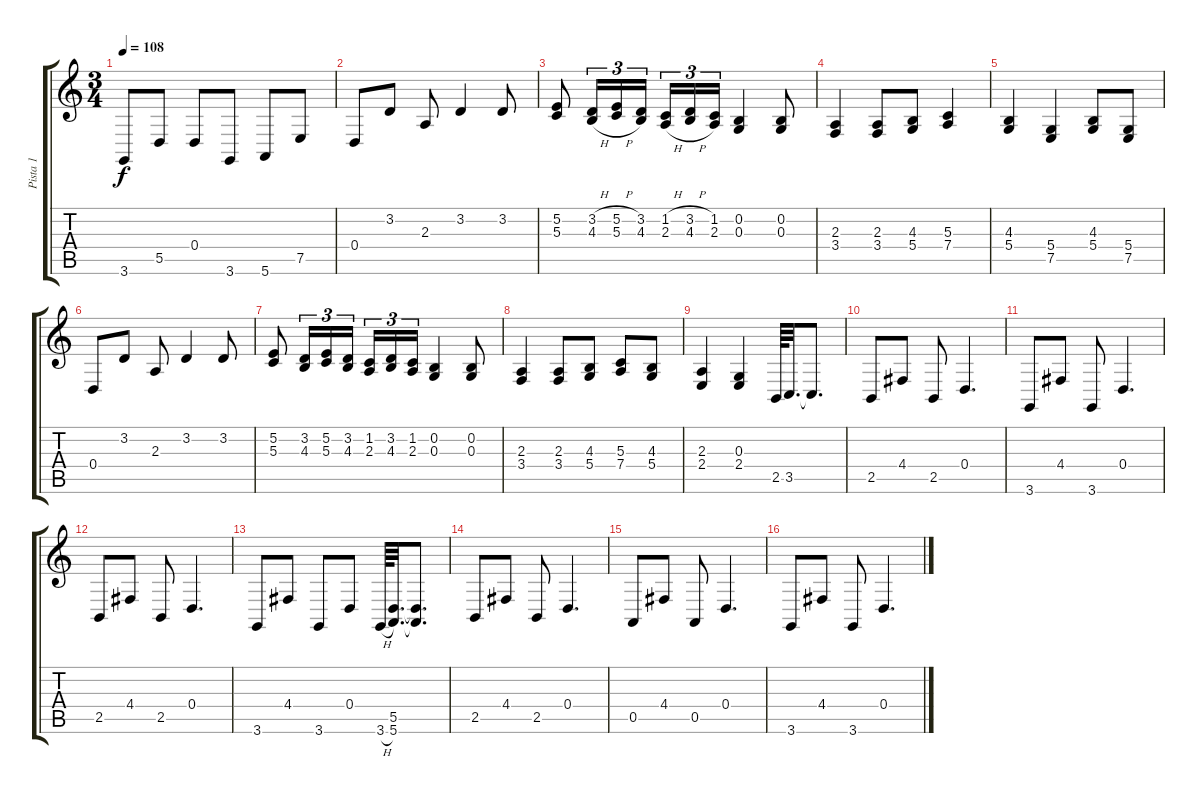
\track ("Pista 1" "Pista 1") {instrument cello}
\staff {score tabs}
\tuning (E4 B3 G3 D3 A2 E2) {hide}
\ts (3 4)
\tempo 108
\clef g2
\ks c
3.6.8{dy f} 5.5.8 0.4.8 3.6.8 5.6.8 7.5.8 |
0.4.8 3.2.8 2.3.8 3.2.4 3.2.8 |
(5.2 5.3).8 (3.2{h} 4.3{h}).16{tu (3 2)} (5.2{h} 5.3{h}).16{tu (3 2)} (3.2 4.3).16{tu (3 2)} (1.2{h} 2.3{h}).16{tu (3 2)} (3.2{h} 4.3{h}).16{tu (3 2)} (1.2 2.3).16{tu (3 2)} (0.2 0.3).4 (0.2 0.3).8 |
(2.3 3.4).4 (2.3 3.4).8 (4.3 5.4).8 (5.3 7.4).4 |
(4.3 5.4).4 (5.4 7.5).4 (4.3 5.4).8 (5.4 7.5).8 |
0.4.8 3.2.8 2.3.8 3.2.4 3.2.8 |
(5.2 5.3).8 (3.2 4.3).16{tu (3 2)} (5.2 5.3).16{tu (3 2)} (3.2 4.3).16{tu (3 2)} (1.2 2.3).16{tu (3 2)} (3.2 4.3).16{tu (3 2)} (1.2 2.3).16{tu (3 2)} (0.2 0.3).4 (0.2 0.3).8 |
(2.3 3.4).4 (2.3 3.4).8 (4.3 5.4).8 (5.3 7.4).8 (4.3 5.4).8 |
(2.3 2.4).4 (0.3 2.4).4 2.5.64 3.5.32{d} 3.5{t}.8{d} |
2.5.8 4.4.8 2.5.8 0.4.4{d} |
3.6.8 4.4.8 3.6.8 0.4.4{d} |
2.5.8 4.4.8 2.5.8 0.4.4{d} |
3.6.8 4.4.8 3.6.8 0.4.8 3.6{h}.64 (5.5 5.6).32{d} (5.5{t} 5.6{t}).8{d} |
2.5.8 4.4.8 2.5.8 0.4.4{d} |
0.5.8 4.4.8 0.5.8 0.4.4{d} |
3.6.8 4.4.8 3.6.8 0.4.4{d}
